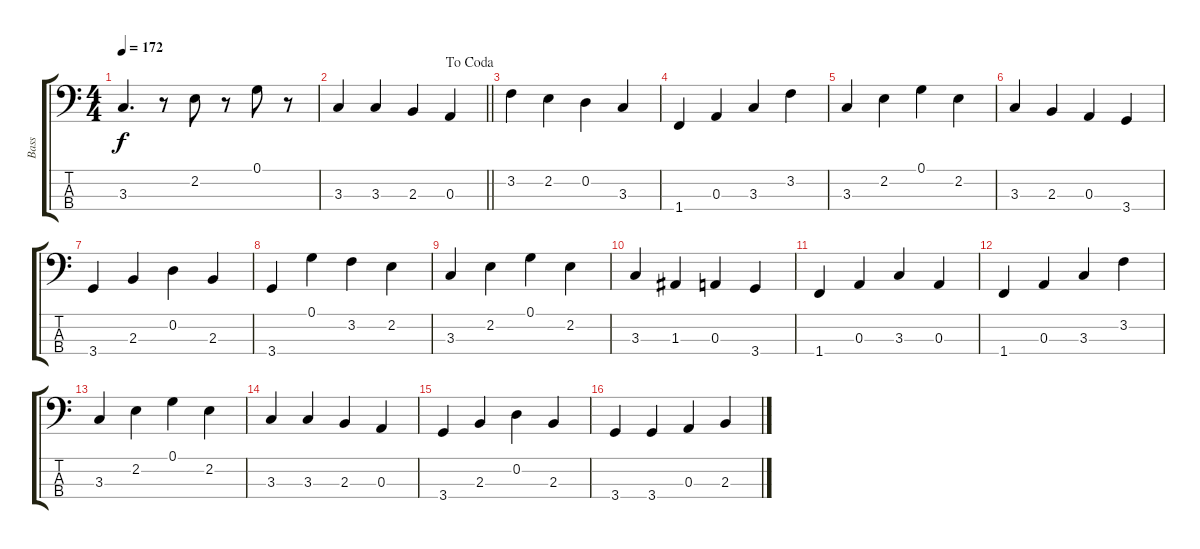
\track ("Bass" "Bass") {instrument acousticbass}
\staff {score tabs}
\tuning (G2 D2 A1 E1) {hide}
\ts (4 4)
\tempo 172
\clef f4
\ks c
3.3.4{d dy f} r.8 2.2.8 r.8 0.1.8 r.8 |
\jump dacoda
\barLineRight lightlight
3.3.4 3.3.4 2.3.4 0.3.4 |
3.2.4 2.2.4 0.2.4 3.3.4 |
1.4.4 0.3.4 3.3.4 3.2.4 |
3.3.4 2.2.4 0.1.4 2.2.4 |
3.3.4 2.3.4 0.3.4 3.4.4 |
3.4.4 2.3.4 0.2.4 2.3.4 |
3.4.4 0.1.4 3.2.4 2.2.4 |
3.3.4 2.2.4 0.1.4 2.2.4 |
3.3.4 1.3.4 0.3.4 3.4.4 |
1.4.4 0.3.4 3.3.4 0.3.4 |
1.4.4 0.3.4 3.3.4 3.2.4 |
3.3.4 2.2.4 0.1.4 2.2.4 |
3.3.4 3.3.4 2.3.4 0.3.4 |
3.4.4 2.3.4 0.2.4 2.3.4 |
3.4.4 3.4.4 0.3.4 2.3.4
